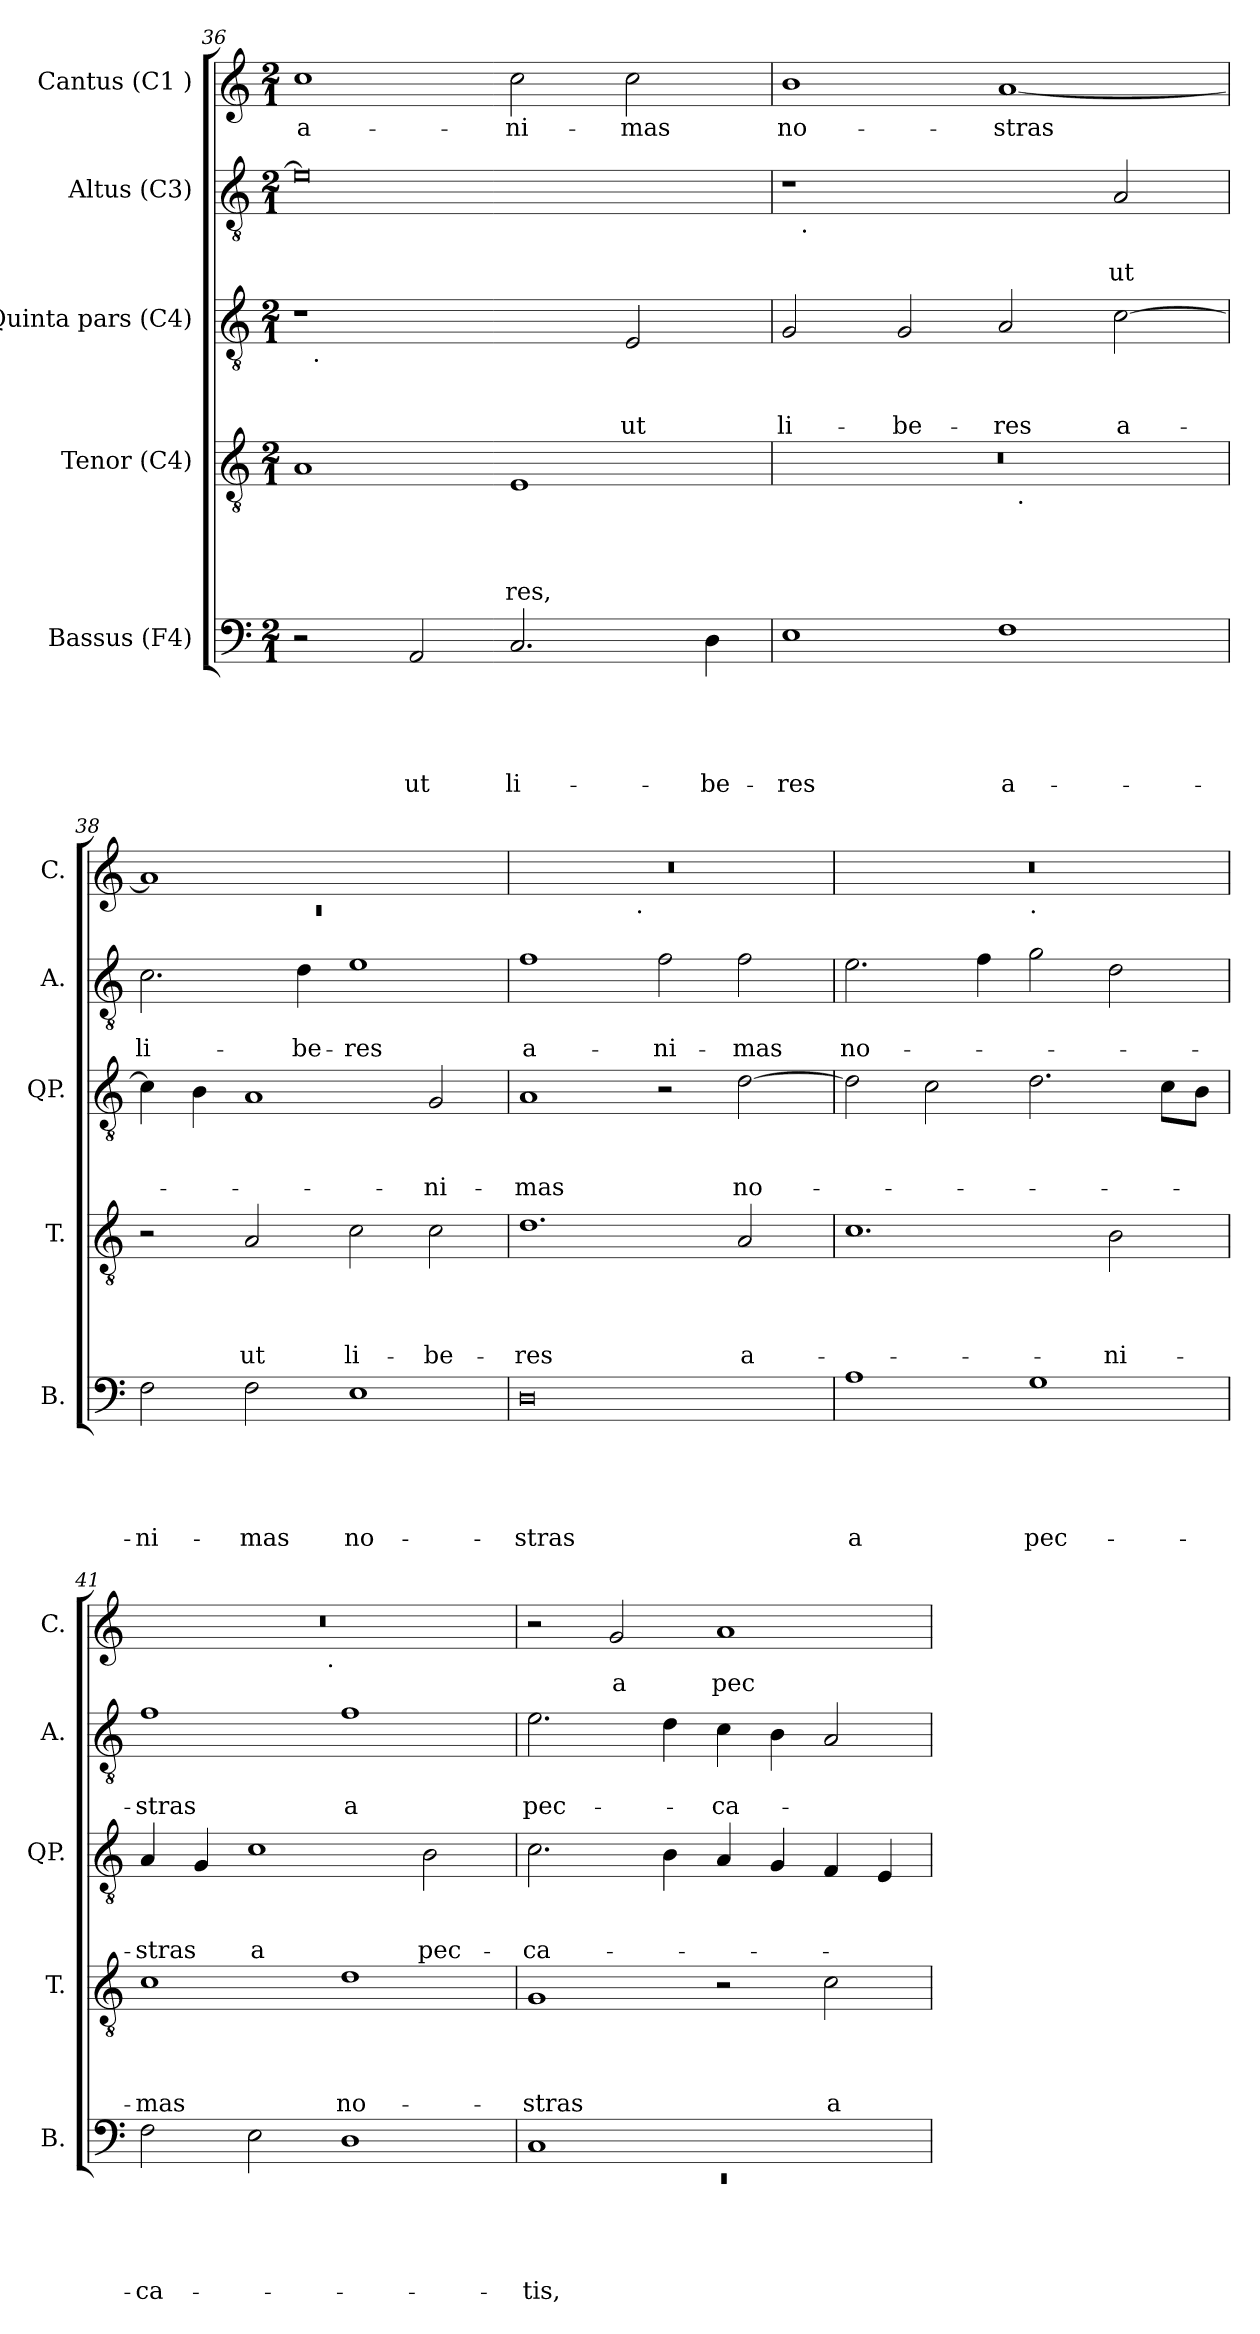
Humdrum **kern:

**kern	**text	**text	**text	**text	**text	**kern	**text	**text	**text	**text	**kern	**text	**text	**text	**kern	**text	**text	**kern	**text
*part5	*part5	*part5	*part5	*part5	*part5	*part4	*part4	*part4	*part4	*part4	*part3	*part3	*part3	*part3	*part2	*part2	*part2	*part1	*part1
*staff5	*staff5	*staff5	*staff5	*staff5	*staff5	*staff4	*staff4	*staff4	*staff4	*staff4	*staff3	*staff3	*staff3	*staff3	*staff2	*staff2	*staff2	*staff1	*staff1
*I"Bassus (F4)	*	*	*	*	*	*I"Tenor (C4)	*	*	*	*	*I"Quinta pars (C4)	*	*	*	*I"Altus (C3)	*	*	*I"Cantus (C1 )	*
*I'B.	*	*	*	*	*	*I'T.	*	*	*	*	*I'QP.	*	*	*	*I'A.	*	*	*I'C.	*
*clefF4	*	*	*	*	*	*clefGv2	*	*	*	*	*clefGv2	*	*	*	*clefGv2	*	*	*clefG2	*
*k[]	*	*	*	*	*	*k[]	*	*	*	*	*k[]	*	*	*	*k[]	*	*	*k[]	*
*C:	*	*	*	*	*	*C:	*	*	*	*	*C:	*	*	*	*C:	*	*	*C:	*
*M2/1	*	*	*	*	*	*M2/1	*	*	*	*	*M2/1	*	*	*	*M2/1	*	*	*M2/1	*
=36	=36	=36	=36	=36	=36	=36	=36	=36	=36	=36	=36	=36	=36	=36	=36	=36	=36	=36	=36
!	!	!	!	!	!	!	!	!	!	!	!	!	!	!	!	!	!	!	!LO:LY:b:rj
*	*	*	*	*	*	*	*	*	*	*	*^	*	*	*	*	*	*	*	*
2r	.	.	.	.	.	1A	.	.	.	.	1r	32ryy	.	.	.	0e]	.	.	1cc	a-
!	!	!	!	!	!	!	!	!	!	!	!	!LO:TX:b:t=.	!	!	!	!	!	!	!	!
.	.	.	.	.	.	.	.	.	.	.	.	1ryy	.	.	.	.	.	.	.	.
!	!	!	!	!	!LO:LY:b	!	!	!	!	!	!	!	!	!	!	!	!	!	!	!
2AA/	.	.	.	.	ut	.	.	.	.	.	.	.	.	.	.	.	.	.	.	.
!	!	!	!	!	!LO:LY:b	!	!	!	!	!LO:LY:b	!	!	!	!	!	!	!	!	!	!LO:LY:b
2.C/	.	.	.	.	li-	1E	.	.	.	-res,	2ryy	.	.	.	.	.	.	.	2cc\	-ni-
.	.	.	.	.	.	.	.	.	.	.	.	2ryy	.	.	.	.	.	.	.	.
!	!	!	!	!	!	!	!	!	!	!	!	!	!	!	!LO:LY:b	!	!	!	!	!LO:LY:b
.	.	.	.	.	.	.	.	.	.	.	2E/	.	.	.	ut	.	.	.	2cc\	-mas
.	.	.	.	.	.	.	.	.	.	.	.	4...ryy	.	.	.	.	.	.	.	.
!	!	!	!	!	!LO:LY:b	!	!	!	!	!	!	!	!	!	!	!	!	!	!	!
4D\	.	.	.	.	-be-	.	.	.	.	.	.	.	.	.	.	.	.	.	.	.
!!LO:LB:g=z
=37	=37	=37	=37	=37	=37	=37	=37	=37	=37	=37	=37	=37	=37	=37	=37	=37	=37	=37	=37	=37
!	!	!	!	!	!LO:LY:b	!	!	!	!	!	!	!	!	!	!LO:LY:b	!	!	!	!	!LO:LY:b
*	*	*	*	*	*	*^	*	*	*	*	*v	*v	*	*	*	*^	*	*	*	*
1E	.	.	.	.	-res	0r	1ryy	.	.	.	.	2G/	.	.	li-	1r	32ryy	.	.	1b	no-
!	!	!	!	!	!	!	!	!	!	!	!	!	!	!	!	!	!LO:TX:b:t=.	!	!	!	!
.	.	.	.	.	.	.	.	.	.	.	.	.	.	.	.	.	1ryy	.	.	.	.
!	!	!	!	!	!	!	!	!	!	!	!	!	!	!	!LO:LY:b	!	!	!	!	!	!
.	.	.	.	.	.	.	.	.	.	.	.	2G/	.	.	-be-	.	.	.	.	.	.
!	!	!	!	!	!LO:LY:b:rj	!	!	!	!	!	!	!	!	!	!LO:LY:b	!	!	!	!	!	!LO:LY:b
1F	.	.	.	.	a-	.	32ryy	.	.	.	.	2A/	.	.	-res	2ryy	.	.	.	[<1a	-stras
!	!	!	!	!	!	!	!LO:TX:b:t=.	!	!	!	!	!	!	!	!	!	!	!	!	!	!
.	.	.	.	.	.	.	2ryy	.	.	.	.	.	.	.	.	.	2ryy	.	.	.	.
!	!	!	!	!	!	!	!	!	!	!	!	!	!	!	!LO:LY:b	!	!	!	!LO:LY:b	!	!
.	.	.	.	.	.	.	.	.	.	.	.	[>2c\	.	.	a-	2A/	.	.	ut	.	.
.	.	.	.	.	.	.	4...ryy	.	.	.	.	.	.	.	.	.	4...ryy	.	.	.	.
=38	=38	=38	=38	=38	=38	=38	=38	=38	=38	=38	=38	=38	=38	=38	=38	=38	=38	=38	=38	=38	=38
*	*	*	*	*	*	*	*	*	*	*	*	*	*	*	*	*	*	*	*	*^	*
!	!	!	!	!	!LO:LY:b	!	!	!	!	!	!	!	!	!	!	!	!	!	!LO:LY:b	!	!LO:N:vis=1	!
*	*	*	*	*	*	*v	*v	*	*	*	*	*	*	*	*	*v	*v	*	*	*	*	*
2F\	.	.	.	.	-ni-	2r	.	.	.	.	4c\]	.	.	.	2.c\	.	li-	1a]	0rc	.
.	.	.	.	.	.	.	.	.	.	.	4B\	.	.	.	.	.	.	.	.	.
!	!	!	!	!	!LO:LY:b	!	!	!	!	!LO:LY:b	!	!	!	!	!	!	!	!	!	!
2F\	.	.	.	.	-mas	2A/	.	.	.	ut	1A	.	.	.	.	.	.	.	.	.
!	!	!	!	!	!	!	!	!	!	!	!	!	!	!	!	!	!LO:LY:b	!	!	!
.	.	.	.	.	.	.	.	.	.	.	.	.	.	.	4d\	.	-be-	.	.	.
!	!	!	!	!	!LO:LY:b	!	!	!	!	!LO:LY:b	!	!	!	!	!	!	!LO:LY:b:rj	!	!	!
1E	.	.	.	.	no-	2c\	.	.	.	li-	.	.	.	.	1e	.	-res	1ryy	.	.
!	!	!	!	!	!	!	!	!	!	!LO:LY:b	!	!	!	!LO:LY:b	!	!	!	!	!	!
.	.	.	.	.	.	2c\	.	.	.	-be-	2G/	.	.	-ni-	.	.	.	.	.	.
=39	=39	=39	=39	=39	=39	=39	=39	=39	=39	=39	=39	=39	=39	=39	=39	=39	=39	=39	=39	=39
!	!	!	!	!	!LO:LY:b	!	!	!	!	!LO:LY:b	!	!	!	!LO:LY:b	!	!	!LO:LY:b:rj	!	!	!
0D	.	.	.	.	-stras	1.d	.	.	.	-res	1A	.	.	-mas	1f	.	a-	0r	2...ryy	.
!	!	!	!	!	!	!	!	!	!	!	!	!	!	!	!	!	!	!	!LO:TX:b:t=.	!
.	.	.	.	.	.	.	.	.	.	.	.	.	.	.	.	.	.	.	1ryy	.
!	!	!	!	!	!	!	!	!	!	!	!	!	!	!	!	!	!LO:LY:b	!	!	!
.	.	.	.	.	.	.	.	.	.	.	2r	.	.	.	2f\	.	-ni-	.	.	.
!	!	!	!	!	!	!	!	!	!	!LO:LY:b	!	!	!	!LO:LY:b	!	!	!LO:LY:b	!	!	!
.	.	.	.	.	.	2A/	.	.	.	a-	[>2d\	.	.	no-	2f\	.	-mas	.	.	.
.	.	.	.	.	.	.	.	.	.	.	.	.	.	.	.	.	.	.	16ryy	.
=40	=40	=40	=40	=40	=40	=40	=40	=40	=40	=40	=40	=40	=40	=40	=40	=40	=40	=40	=40	=40
!	!	!	!	!	!LO:LY:b:rj	!	!	!	!	!	!	!	!	!	!	!	!LO:LY:b	!	!	!
1A	.	.	.	.	a	1.c	.	.	.	.	2d\]	.	.	.	2.e\	.	no-	0r	1ryy	.
.	.	.	.	.	.	.	.	.	.	.	2c\	.	.	.	.	.	.	.	.	.
.	.	.	.	.	.	.	.	.	.	.	.	.	.	.	4f\	.	.	.	.	.
!	!	!	!	!	!	!	!	!	!	!	!	!	!	!	!	!	!	!	!LO:TX:b:t=.	!
!	!	!	!	!	!LO:LY:b	!	!	!	!	!	!	!	!	!	!	!	!	!	!	!
1G	.	.	.	.	pec-	.	.	.	.	.	2.d\	.	.	.	2g\	.	.	.	1ryy	.
!	!	!	!	!	!	!	!	!	!	!LO:LY:b	!	!	!	!	!	!	!	!	!	!
.	.	.	.	.	.	2B\	.	.	.	-ni-	.	.	.	.	2d\	.	.	.	.	.
.	.	.	.	.	.	.	.	.	.	.	8c\L	.	.	.	.	.	.	.	.	.
.	.	.	.	.	.	.	.	.	.	.	8B\J	.	.	.	.	.	.	.	.	.
=41	=41	=41	=41	=41	=41	=41	=41	=41	=41	=41	=41	=41	=41	=41	=41	=41	=41	=41	=41	=41
!	!	!	!	!	!LO:LY:b	!	!	!	!	!LO:LY:b	!	!	!	!LO:LY:b	!	!	!LO:LY:b	!	!	!
2F\	.	.	.	.	-ca-	1c	.	.	.	-mas	4A/	.	.	-stras	1f	.	-stras	0r	2ryy	.
.	.	.	.	.	.	.	.	.	.	.	4G/	.	.	.	.	.	.	.	.	.
!	!	!	!	!	!	!	!	!	!	!	!	!	!	!LO:LY:b:rj	!	!	!	!	!	!
2E\	.	.	.	.	.	.	.	.	.	.	1c	.	.	a	.	.	.	.	4...ryy	.
!	!	!	!	!	!	!	!	!	!	!	!	!	!	!	!	!	!	!	!LO:TX:b:t=.	!
.	.	.	.	.	.	.	.	.	.	.	.	.	.	.	.	.	.	.	1ryy	.
!	!	!	!	!	!	!	!	!	!	!LO:LY:b	!	!	!	!	!	!	!LO:LY:b:rj	!	!	!
1D	.	.	.	.	.	1d	.	.	.	no-	.	.	.	.	1f	.	a	.	.	.
!	!	!	!	!	!	!	!	!	!	!	!	!	!	!LO:LY:b	!	!	!	!	!	!
.	.	.	.	.	.	.	.	.	.	.	2B\	.	.	pec-	.	.	.	.	.	.
.	.	.	.	.	.	.	.	.	.	.	.	.	.	.	.	.	.	.	32ryy	.
!!LO:LB:g=z
=42	=42	=42	=42	=42	=42	=42	=42	=42	=42	=42	=42	=42	=42	=42	=42	=42	=42	=42	=42	=42
*^	*	*	*	*	*	*	*	*	*	*	*	*	*	*	*	*	*	*	*	*
!	!LO:N:vis=1	!	!	!	!	!LO:LY:b	!	!	!	!	!LO:LY:b	!	!	!	!LO:LY:b	!	!	!LO:LY:b	!	!	!
*	*	*	*	*	*	*	*	*	*	*	*	*	*	*	*	*	*	*	*v	*v	*
1C	0rEE	.	.	.	.	-tis,	1G	.	.	.	-stras	2.c\	.	.	-ca-	2.e\	.	pec-	2r	.
!	!	!	!	!	!	!	!	!	!	!	!	!	!	!	!	!	!	!	!	!LO:LY:b
.	.	.	.	.	.	.	.	.	.	.	.	.	.	.	.	.	.	.	2g/	a
.	.	.	.	.	.	.	.	.	.	.	.	4B\	.	.	.	4d\	.	.	.	.
!	!	!	!	!	!	!	!	!	!	!	!	!	!	!	!	!	!	!LO:LY:b	!	!LO:LY:b
1ryy	.	.	.	.	.	.	2r	.	.	.	.	4A/	.	.	.	4c\	.	-ca-	1a	pec-
.	.	.	.	.	.	.	.	.	.	.	.	4G/	.	.	.	4B\	.	.	.	.
!	!	!	!	!	!	!	!	!	!	!	!LO:LY:b	!	!	!	!	!	!	!	!	!
.	.	.	.	.	.	.	2c\	.	.	.	a	4F/	.	.	.	2A/	.	.	.	.
.	.	.	.	.	.	.	.	.	.	.	.	4E/	.	.	.	.	.	.	.	.
*v	*v	*	*	*	*	*	*	*	*	*	*	*	*	*	*	*	*	*	*	*
=	=	=	=	=	=	=	=	=	=	=	=	=	=	=	=	=	=	=	=
*-	*-	*-	*-	*-	*-	*-	*-	*-	*-	*-	*-	*-	*-	*-	*-	*-	*-	*-	*-
